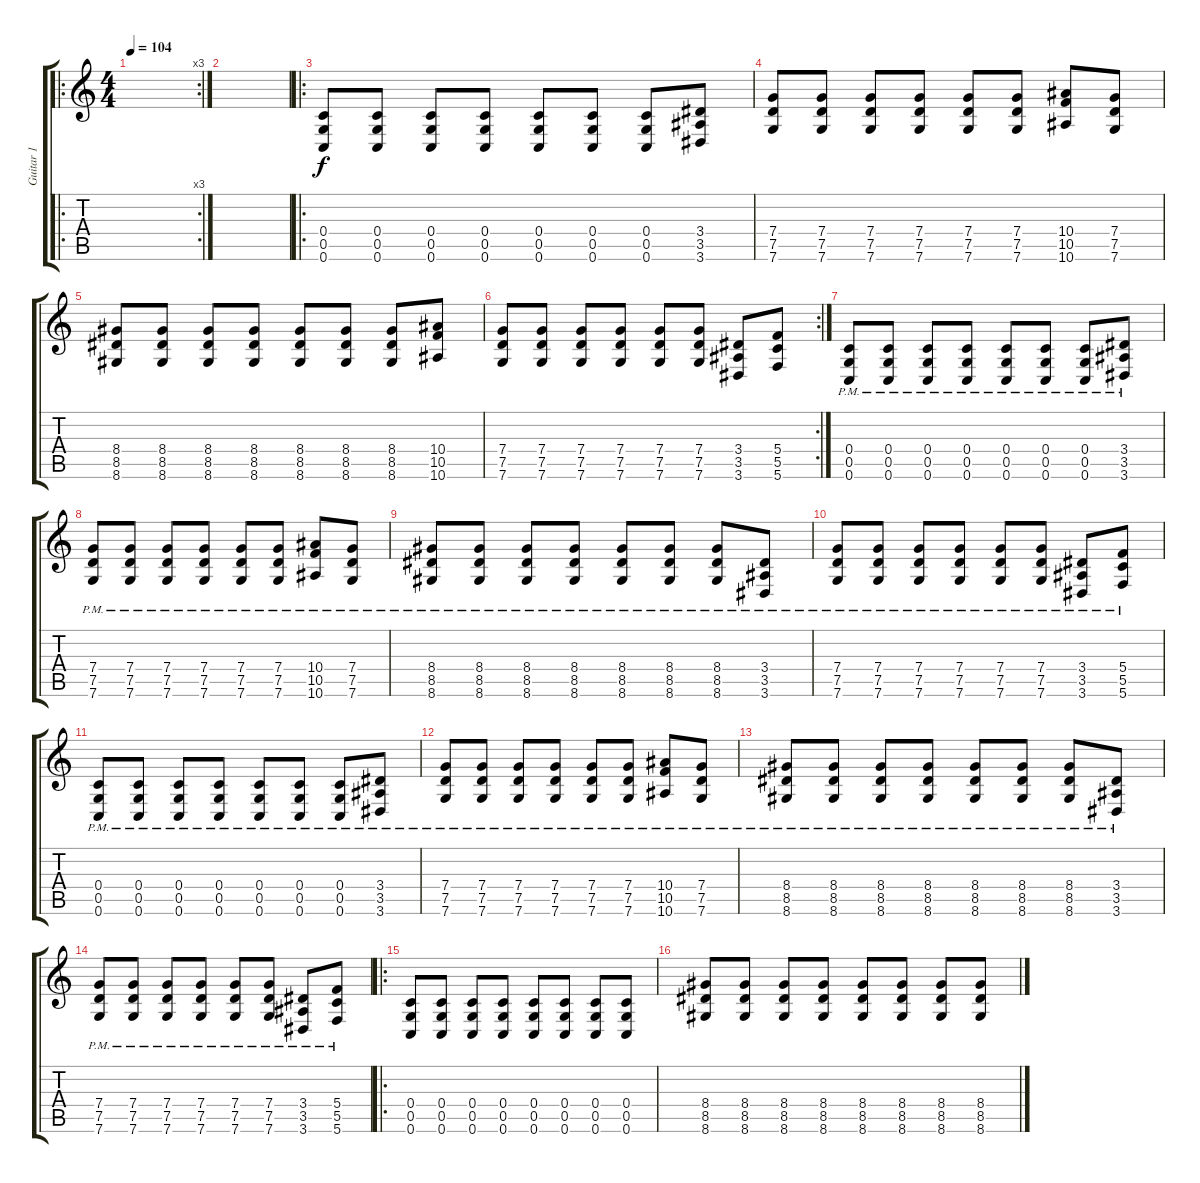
\track ("Guitar 1" "Guitar 1") {instrument distortionguitar}
\staff {score tabs}
\tuning (D4 A3 F3 C3 G2 C2) {hide}
\ro
\rc 3
\ts (4 4)
\tempo 104
\clef g2
\ks c
|
|
\ro
(0.4 0.5 0.6).8 (0.4 0.5 0.6).8 (0.4 0.5 0.6).8 (0.4 0.5 0.6).8 (0.4 0.5 0.6).8 (0.4 0.5 0.6).8 (0.4 0.5 0.6).8 (3.4 3.5 3.6).8 |
(7.4 7.5 7.6).8 (7.4 7.5 7.6).8 (7.4 7.5 7.6).8 (7.4 7.5 7.6).8 (7.4 7.5 7.6).8 (7.4 7.5 7.6).8 (10.4 10.5 10.6).8 (7.4 7.5 7.6).8 |
(8.4 8.5 8.6).8 (8.4 8.5 8.6).8 (8.4 8.5 8.6).8 (8.4 8.5 8.6).8 (8.4 8.5 8.6).8 (8.4 8.5 8.6).8 (8.4 8.5 8.6).8 (10.4 10.5 10.6).8 |
\rc 2
(7.4 7.5 7.6).8 (7.4 7.5 7.6).8 (7.4 7.5 7.6).8 (7.4 7.5 7.6).8 (7.4 7.5 7.6).8 (7.4 7.5 7.6).8 (3.4 3.5 3.6).8 (5.4 5.5 5.6).8 |
(0.4{pm} 0.5{pm} 0.6{pm}).8 (0.4{pm} 0.5{pm} 0.6{pm}).8 (0.4{pm} 0.5{pm} 0.6{pm}).8 (0.4{pm} 0.5{pm} 0.6{pm}).8 (0.4{pm} 0.5{pm} 0.6{pm}).8 (0.4{pm} 0.5{pm} 0.6{pm}).8 (0.4{pm} 0.5{pm} 0.6{pm}).8 (3.4{pm} 3.5{pm} 3.6{pm}).8 |
(7.4{pm} 7.5{pm} 7.6{pm}).8 (7.4{pm} 7.5{pm} 7.6{pm}).8 (7.4{pm} 7.5{pm} 7.6{pm}).8 (7.4{pm} 7.5{pm} 7.6{pm}).8 (7.4{pm} 7.5{pm} 7.6{pm}).8 (7.4{pm} 7.5{pm} 7.6{pm}).8 (10.4{pm} 10.5{pm} 10.6{pm}).8 (7.4{pm} 7.5{pm} 7.6{pm}).8 |
(8.4{pm} 8.5{pm} 8.6{pm}).8 (8.4{pm} 8.5{pm} 8.6{pm}).8 (8.4{pm} 8.5{pm} 8.6{pm}).8 (8.4{pm} 8.5{pm} 8.6{pm}).8 (8.4{pm} 8.5{pm} 8.6{pm}).8 (8.4{pm} 8.5{pm} 8.6{pm}).8 (8.4{pm} 8.5{pm} 8.6{pm}).8 (3.4{pm} 3.5{pm} 3.6{pm}).8 |
(7.4{pm} 7.5{pm} 7.6{pm}).8 (7.4{pm} 7.5{pm} 7.6{pm}).8 (7.4{pm} 7.5{pm} 7.6{pm}).8 (7.4{pm} 7.5{pm} 7.6{pm}).8 (7.4{pm} 7.5{pm} 7.6{pm}).8 (7.4{pm} 7.5{pm} 7.6{pm}).8 (3.4{pm} 3.5{pm} 3.6{pm}).8 (5.4{pm} 5.5{pm} 5.6{pm}).8 |
(0.4{pm} 0.5{pm} 0.6{pm}).8 (0.4{pm} 0.5{pm} 0.6{pm}).8 (0.4{pm} 0.5{pm} 0.6{pm}).8 (0.4{pm} 0.5{pm} 0.6{pm}).8 (0.4{pm} 0.5{pm} 0.6{pm}).8 (0.4{pm} 0.5{pm} 0.6{pm}).8 (0.4{pm} 0.5{pm} 0.6{pm}).8 (3.4{pm} 3.5{pm} 3.6{pm}).8 |
(7.4{pm} 7.5{pm} 7.6{pm}).8 (7.4{pm} 7.5{pm} 7.6{pm}).8 (7.4{pm} 7.5{pm} 7.6{pm}).8 (7.4{pm} 7.5{pm} 7.6{pm}).8 (7.4{pm} 7.5{pm} 7.6{pm}).8 (7.4{pm} 7.5{pm} 7.6{pm}).8 (10.4{pm} 10.5{pm} 10.6{pm}).8 (7.4{pm} 7.5{pm} 7.6{pm}).8 |
(8.4{pm} 8.5{pm} 8.6{pm}).8 (8.4{pm} 8.5{pm} 8.6{pm}).8 (8.4{pm} 8.5{pm} 8.6{pm}).8 (8.4{pm} 8.5{pm} 8.6{pm}).8 (8.4{pm} 8.5{pm} 8.6{pm}).8 (8.4{pm} 8.5{pm} 8.6{pm}).8 (8.4{pm} 8.5{pm} 8.6{pm}).8 (3.4{pm} 3.5{pm} 3.6{pm}).8 |
(7.4{pm} 7.5{pm} 7.6{pm}).8 (7.4{pm} 7.5{pm} 7.6{pm}).8 (7.4{pm} 7.5{pm} 7.6{pm}).8 (7.4{pm} 7.5{pm} 7.6{pm}).8 (7.4{pm} 7.5{pm} 7.6{pm}).8 (7.4{pm} 7.5{pm} 7.6{pm}).8 (3.4{pm} 3.5{pm} 3.6{pm}).8 (5.4{pm} 5.5{pm} 5.6{pm}).8 |
\ro
(0.4 0.5 0.6).8 (0.4 0.5 0.6).8 (0.4 0.5 0.6).8 (0.4 0.5 0.6).8 (0.4 0.5 0.6).8 (0.4 0.5 0.6).8 (0.4 0.5 0.6).8 (0.4 0.5 0.6).8 |
(8.4 8.5 8.6).8 (8.4 8.5 8.6).8 (8.4 8.5 8.6).8 (8.4 8.5 8.6).8 (8.4 8.5 8.6).8 (8.4 8.5 8.6).8 (8.4 8.5 8.6).8 (8.4 8.5 8.6).8
